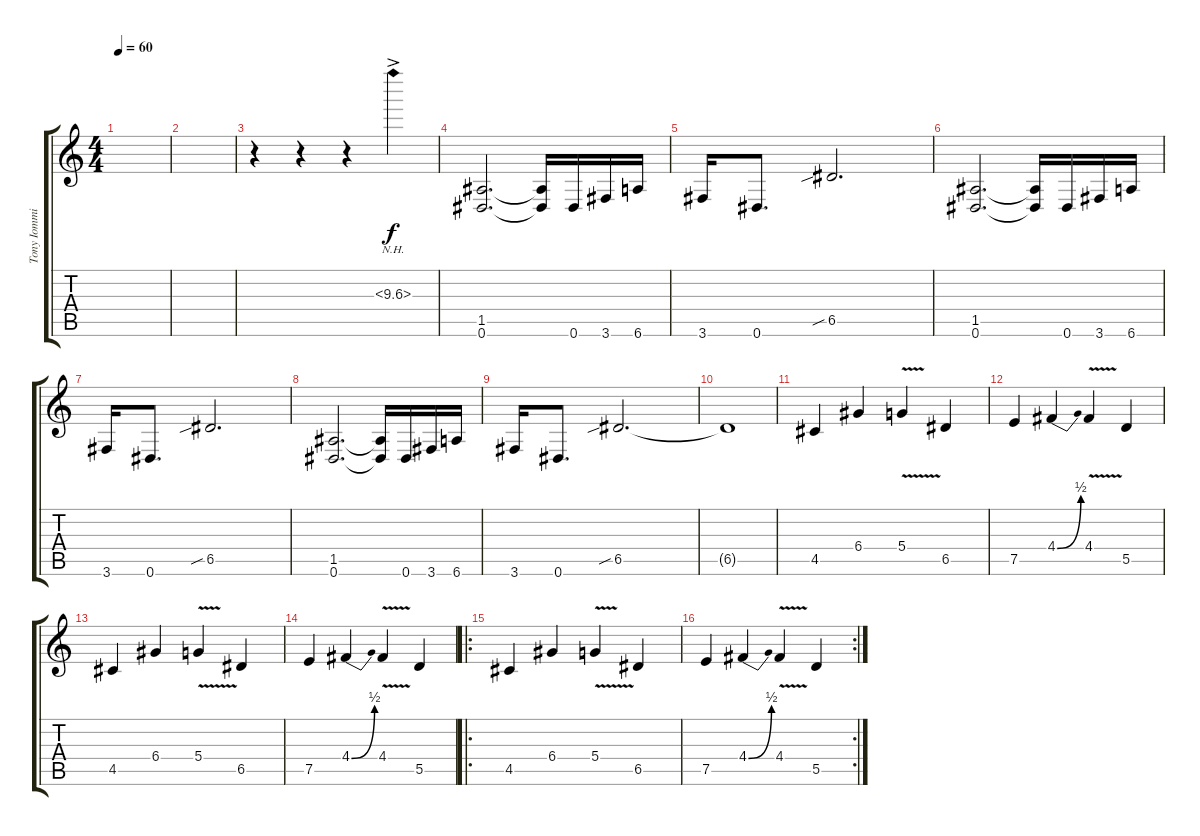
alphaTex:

\track ("Tony Iommi (Lead Guitar)" "Tony Iommi") {instrument distortionguitar}
\staff {score tabs}
\tuning (E4 B3 G3 D3 A2 Eb2) {hide}
\ts (4 4)
\tempo 60
\clef g2
\ks c
|
|
r.4 r.4{volume 0} r.4{volume 14} 10.3{nh ac}.4 |
(1.5 0.6).2{d} (1.5{t} 0.6{t}).16 0.6.16 3.6.16 6.6.16 |
3.6.16 0.6.8{d} 6.5{sib}.2{d} |
(1.5 0.6).2{d} (1.5{t} 0.6{t}).16 0.6.16 3.6.16 6.6.16 |
3.6.16 0.6.8{d} 6.5{sib}.2{d} |
(1.5 0.6).2{d} (1.5{t} 0.6{t}).16 0.6.16 3.6.16 6.6.16 |
3.6.16 0.6.8{d} 6.5{sib}.2{d} |
6.5{t}.1 |
4.5.4 6.4.4 5.4{v}.4 6.5.4 |
7.5.4 4.4{be (bend 0 0 60 2)}.4 4.4{v}.4 5.5.4 |
4.5.4 6.4.4 5.4{v}.4 6.5.4 |
7.5.4 4.4{be (bend 0 0 60 2)}.4 4.4{v}.4 5.5.4 |
\ro
4.5.4 6.4.4 5.4{v}.4 6.5.4 |
\rc 2
7.5.4 4.4{be (bend 0 0 60 2)}.4 4.4{v}.4 5.5.4
